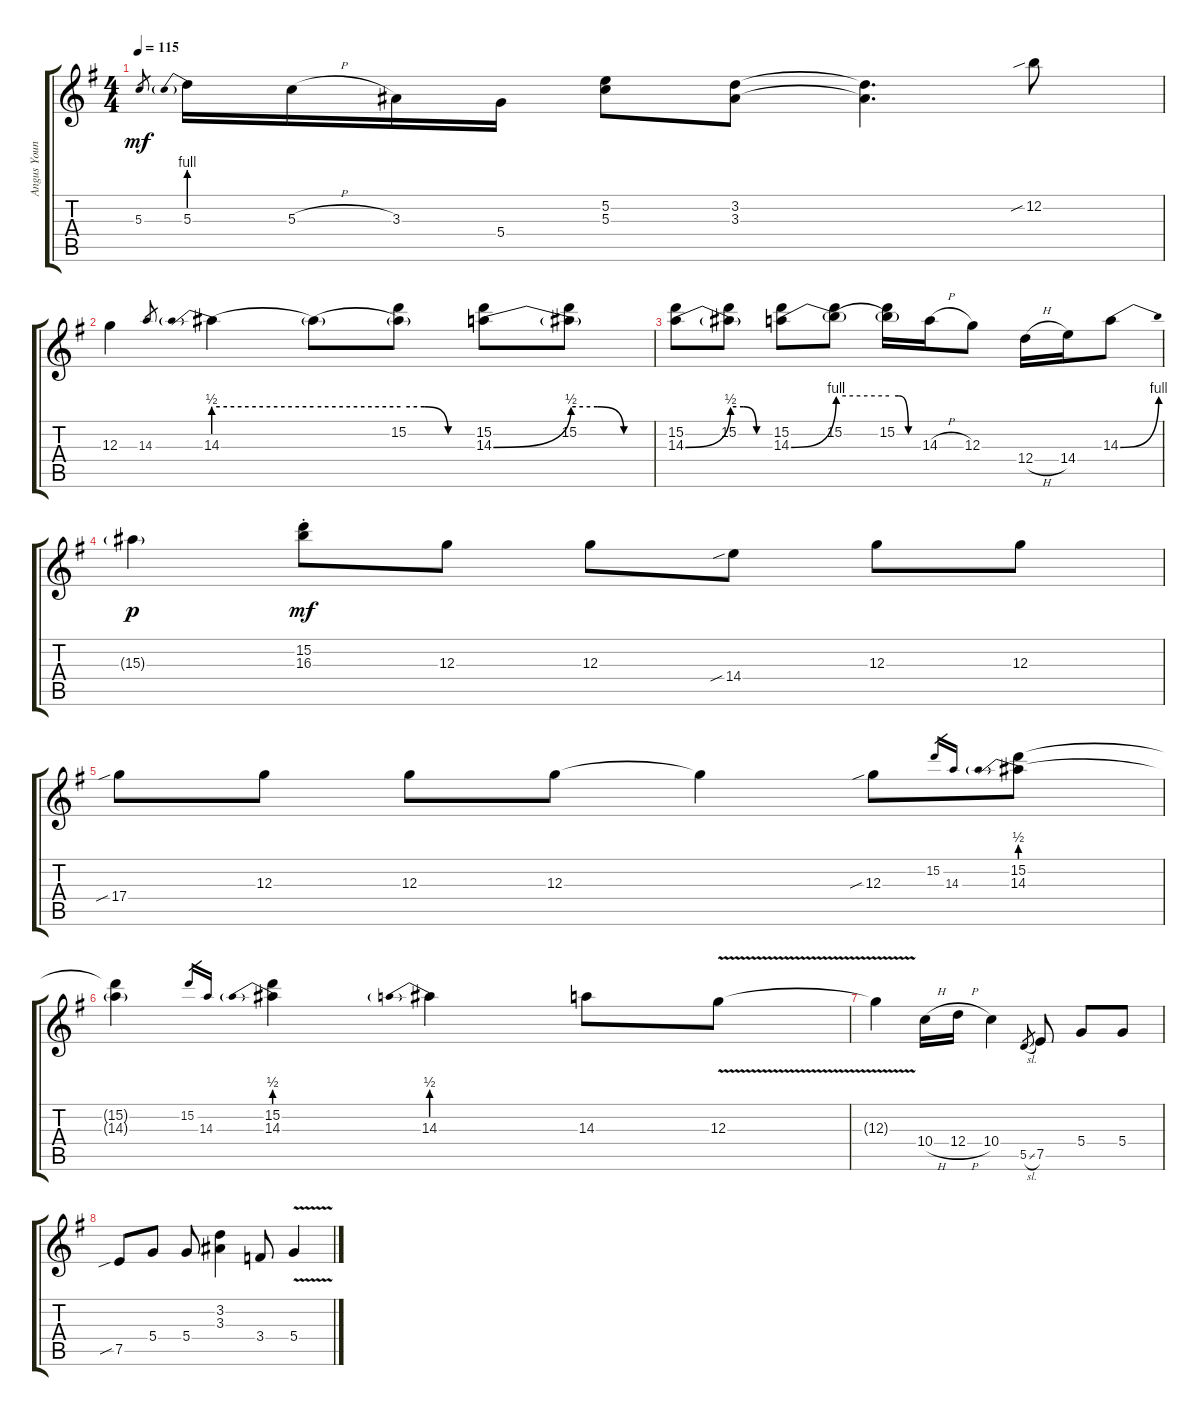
\track ("Angus Young" "Angus Youn") {instrument distortionguitar}
\staff {score tabs}
\tuning (E4 B3 G3 D3 A2 E2) {hide}
\ts (4 4)
\tempo 115
\clef g2
\ks g
5.3.8{gr dy mf} 5.3{be (prebend 0 4 60 4)}.16 5.3{h}.16 3.3.16 5.4.16 (5.2 5.3).8 (3.2 3.3).8 (3.2{t} 3.3{t}).4{d} 12.2{sib}.8 |
12.3.4 14.3.8{gr} 14.3{be (prebend 0 2 60 2)}.4 14.3{be (hold 0 2 60 2) t}.8 (15.2 14.3{be (custom 0 2 20 2 40 0 60 0) t}).8 (15.2 14.3{be (bend 0 0 60 2)}).8 (15.2 14.3{be (custom 0 2 20 2 40 0 60 0) t}).8 |
(15.2 14.3{be (bend 0 0 60 2)}).8 (15.2 14.3{be (custom 0 2 20 2 40 0 60 0) t}).8 (15.2 14.3{be (bend 0 0 60 4)}).8 (15.2 14.3{be (hold 0 4 60 4) t}).8 (15.2 14.3{be (custom 0 4 20 4 40 0 60 0) t}).16 14.3{h}.16 12.3.8 12.4{h}.16 14.4.16 14.3{be (bend 0 0 60 4)}.8 |
15.3{g}.4{dy p} (15.2{st} 16.3{st}).8{dy mf} 12.3.8 12.3.8 14.4{sib}.8 12.3.8 12.3.8 |
17.4{sib}.8 12.3.8 12.3.8 12.3.8 12.3{t}.4 12.3{sib}.8 15.2.16{gr} 14.3.16{gr} (15.2 14.3{be (prebend 0 2 60 2)}).8 |
(15.2{t} 14.3{t}).4 15.2.16{gr} 14.3.16{gr} (15.2 14.3{be (prebend 0 2 60 2)}).4 14.3{be (prebend 0 2 60 2)}.4 14.3.8 12.3{v}.8 |
12.3{v t}.4 10.4{h}.16 12.4{h}.16 10.4.4 5.5{sl}.8{gr} 7.5.8 5.4.8 5.4.8 |
7.5{sib}.8 5.4.8 5.4.8 (3.2 3.3).4 3.4.8 5.4{v}.4
